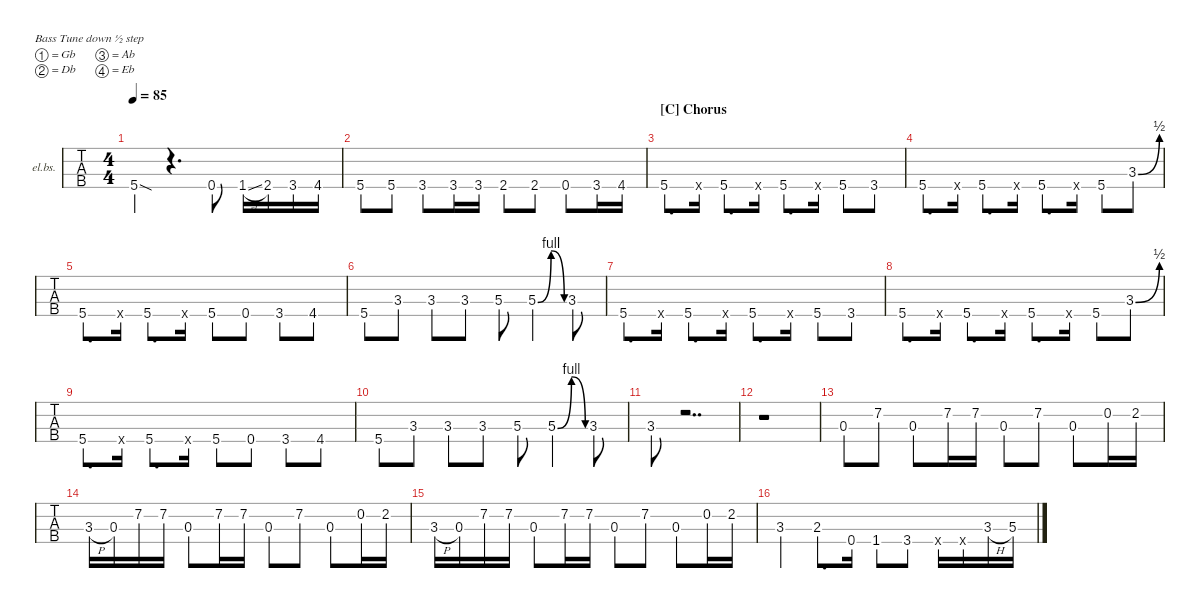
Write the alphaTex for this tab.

\defaultSystemsLayout 4
\hideDynamics
\bracketExtendMode nobrackets
\firstSystemTrackNameOrientation horizontal
\otherSystemsTrackNameOrientation horizontal
\track ("Bass" "el.bs.") {instrument electricbasspick}
\staff {tabs}
\tuning (Gb2 Db2 Ab1 Eb1)
\ts (4 4)
\tempo 85
\clef f4
\ks a
5.4{sod acc #}.4{dy mf} r.4{d} 0.4{acc #}.8 1.4{sl acc forcenatural}.16 2.4{acc forcenatural}.16 3.4{acc #}.16 4.4{acc forcenatural}.16 |
5.4{acc #}.8 5.4{acc #}.8 3.4{acc #}.8 3.4{acc #}.16 3.4{acc #}.16 2.4{acc forcenatural}.8 2.4{acc forcenatural}.8 0.4{acc #}.8 3.4{acc #}.16 4.4{acc forcenatural}.16 |
\section ("C" "Chorus")
5.4{st acc #}.8{d} 5.4{x acc #}.16 5.4{st acc #}.8{d} 5.4{x acc #}.16 5.4{st acc #}.8{d} 5.4{x acc #}.16 5.4{acc #}.8 3.4{acc #}.8 |
5.4{st acc #}.8{d} 5.4{x acc #}.16 5.4{st acc #}.8{d} 5.4{x acc #}.16 5.4{st acc #}.8{d} 5.4{x acc #}.16 5.4{acc #}.8 3.3{be (bend 0 0 29.4 2) acc forcenatural}.8 |
5.4{st acc #}.8{d} 5.4{x acc #}.16 5.4{st acc #}.8{d} 5.4{x acc #}.16 5.4{st acc #}.8 0.4{acc #}.8 3.4{acc #}.8 4.4{acc forcenatural}.8 |
5.4{acc #}.8 3.3{acc forcenatural}.8 3.3{acc forcenatural}.8 3.3{acc forcenatural}.8 5.3{acc #}.8 5.3{be (bendrelease 0 0 10.2 4 45 4 52.8 0) acc #}.4 3.3{acc forcenatural}.8 |
5.4{st acc #}.8{d} 5.4{x acc #}.16 5.4{st acc #}.8{d} 5.4{x acc #}.16 5.4{st acc #}.8{d} 5.4{x acc #}.16 5.4{acc #}.8 3.4{acc #}.8 |
5.4{st acc #}.8{d} 5.4{x acc #}.16 5.4{st acc #}.8{d} 5.4{x acc #}.16 5.4{st acc #}.8{d} 5.4{x acc #}.16 5.4{acc #}.8 3.3{be (bend 0 0 29.4 2) acc forcenatural}.8 |
5.4{st acc #}.8{d} 5.4{x acc #}.16 5.4{st acc #}.8{d} 5.4{x acc #}.16 5.4{st acc #}.8 0.4{acc #}.8 3.4{acc #}.8 4.4{acc forcenatural}.8 |
5.4{acc #}.8 3.3{acc forcenatural}.8 3.3{acc forcenatural}.8 3.3{acc forcenatural}.8 5.3{acc #}.8 5.3{be (bendrelease 0 0 10.2 4 45 4 52.8 0) acc #}.4 3.3{acc forcenatural}.8 |
3.3{acc forcenatural}.8 r.2{dd} |
r.1 |
0.3{acc #}.8 7.2{acc #}.8 0.3{acc #}.8 7.2{acc #}.16 7.2{acc #}.16 0.3{acc #}.8 7.2{acc #}.8 0.3{acc #}.8 0.2{acc #}.16 2.2{acc #}.16 |
3.3{h acc forcenatural}.16 0.3{acc #}.16 7.2{acc #}.16 7.2{acc #}.16 0.3{acc #}.8 7.2{acc #}.16 7.2{acc #}.16 0.3{acc #}.8 7.2{acc #}.8 0.3{acc #}.8 0.2{acc #}.16 2.2{acc #}.16 |
3.3{h acc forcenatural}.16 0.3{acc #}.16 7.2{acc #}.16 7.2{acc #}.16 0.3{acc #}.8 7.2{acc #}.16 7.2{acc #}.16 0.3{acc #}.8 7.2{acc #}.8 0.3{acc #}.8 0.2{acc #}.16 2.2{acc #}.16 |
3.3{acc forcenatural}.4 2.3{acc #}.8{d} 0.4{acc #}.16 1.4{st acc forcenatural}.8 3.4{acc #}.8 0.4{x acc #}.16 0.4{x acc #}.16 3.3{h acc forcenatural}.16 5.3{acc #}.16
